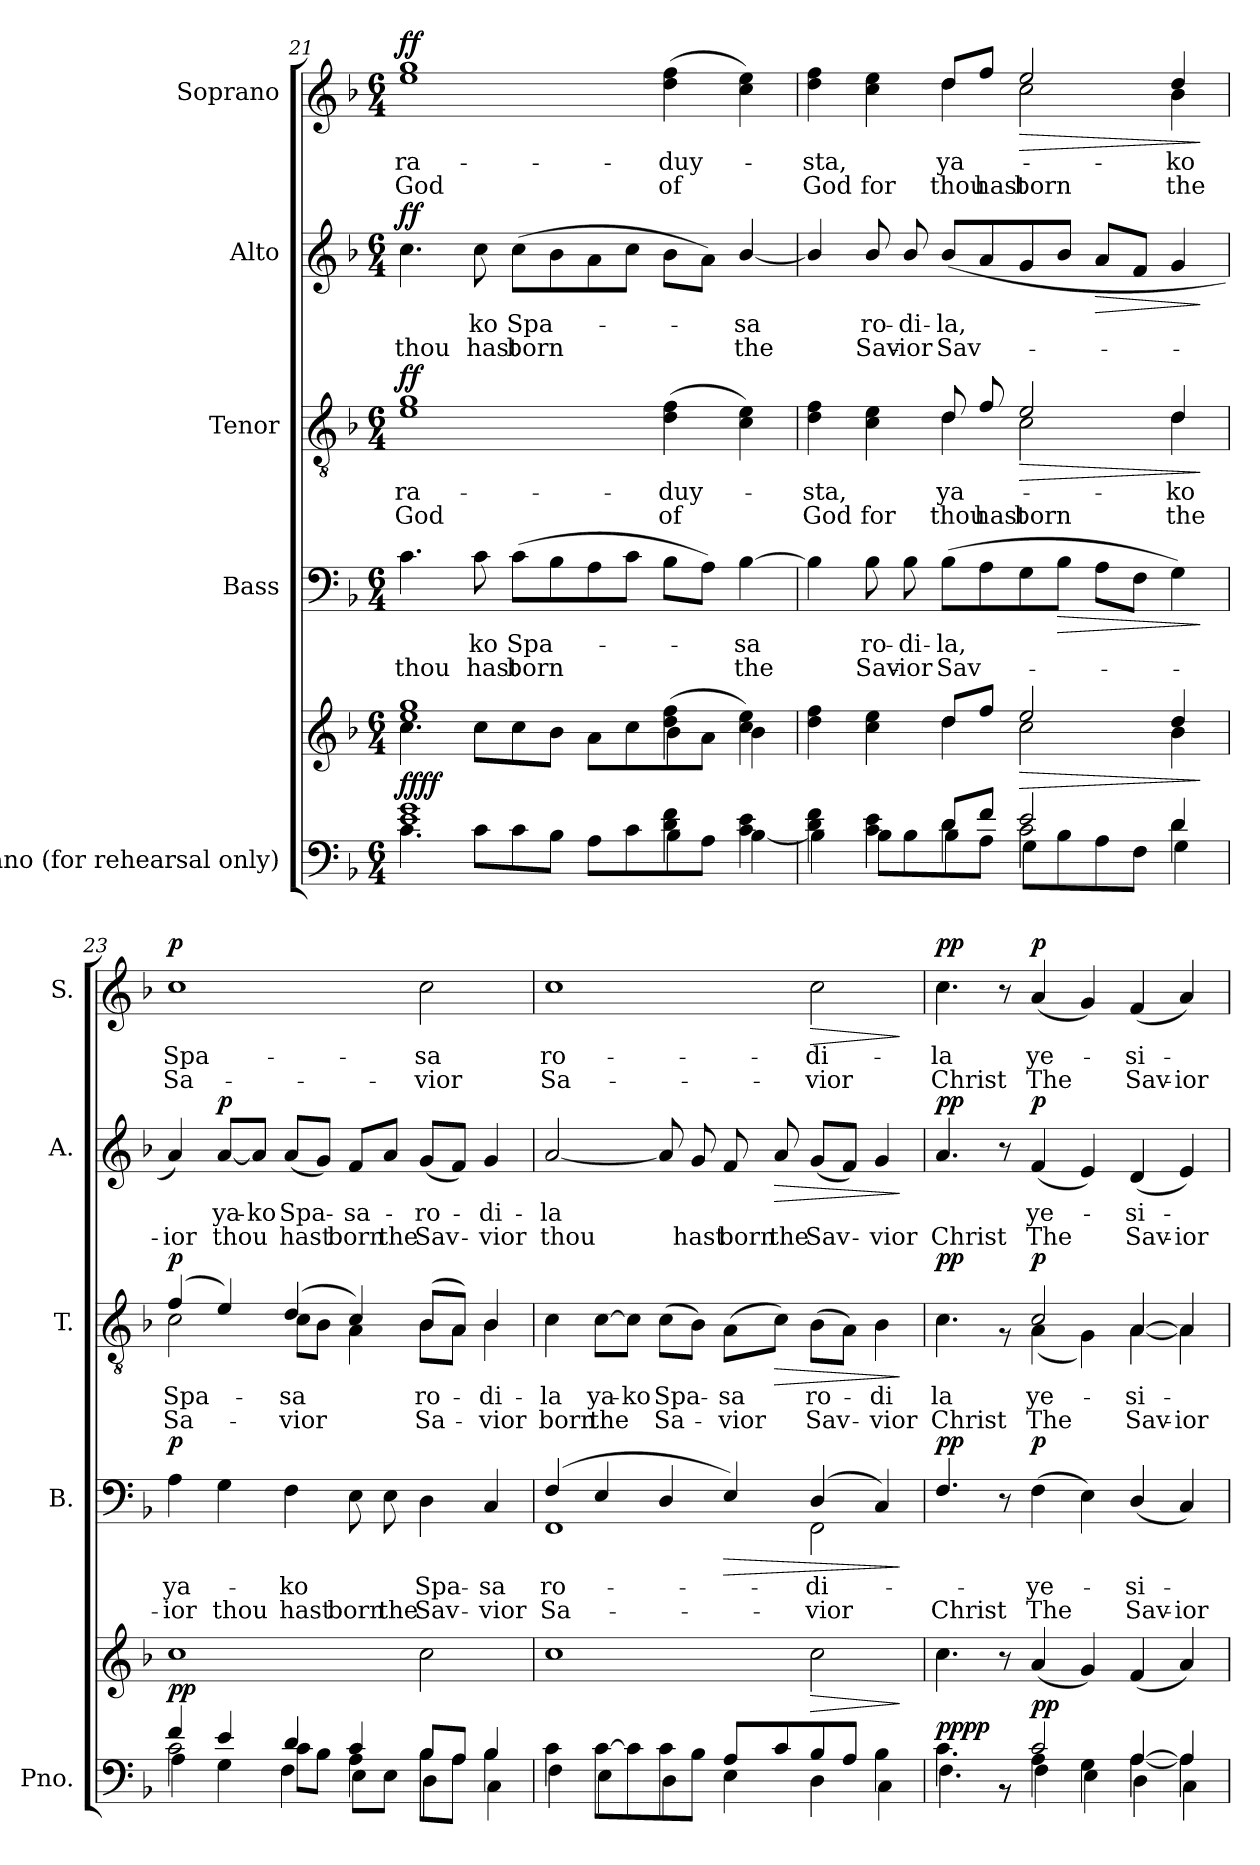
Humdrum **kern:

**kern	**kern	**dynam	**kern	**text	**text	**dynam	**kern	**text	**text	**dynam	**kern	**text	**text	**dynam	**kern	**text	**text	**dynam
*part5	*part5	*part5	*part4	*part4	*part4	*part4	*part3	*part3	*part3	*part3	*part2	*part2	*part2	*part2	*part1	*part1	*part1	*part1
*staff6	*staff5	*staff5/6	*staff4	*staff4	*staff4	*staff4	*staff3	*staff3	*staff3	*staff3	*staff2	*staff2	*staff2	*staff2	*staff1	*staff1	*staff1	*staff1
*I"Piano (for rehearsal only)	*	*	*I"Bass	*	*	*	*I"Tenor	*	*	*	*I"Alto	*	*	*	*I"Soprano	*	*	*
*I'Pno.	*	*	*I'B.	*	*	*	*I'T.	*	*	*	*I'A.	*	*	*	*I'S.	*	*	*
!!LO:PB:g=z
*clefF4	*clefG2	*	*clefF4	*	*	*	*clefGv2	*	*	*	*clefG2	*	*	*	*clefG2	*	*	*
*k[b-]	*k[b-]	*	*k[b-]	*	*	*	*k[b-]	*	*	*	*k[b-]	*	*	*	*k[b-]	*	*	*
*M6/4	*M6/4	*	*M6/4	*	*	*	*M6/4	*	*	*	*M6/4	*	*	*	*M6/4	*	*	*
=21	=21	=21	=21	=21	=21	=21	=21	=21	=21	=21	=21	=21	=21	=21	=21	=21	=21	=21
*^	*^	*	*	*	*	*	*	*	*	*	*	*	*	*	*	*	*	*
!	!	!	!	!LO:DY:a=2	!	!	!LO:LY:b	!	!	!LO:LY:b	!LO:LY:b	!	!	!	!LO:LY:b	!	!	!LO:LY:b	!LO:LY:b	!
!	!	!	!	!LO:DY:n=1:a	!	!	!	!	!	!	!	!LO:DY:a	!	!	!	!LO:DY:a	!	!	!	!LO:DY:a
1e 1g	4.c\	1ee 1gg	4.cc\	ff ff	4.c\	.	thou	.	1e 1g	ra-	God	ff	4.cc\	.	thou	ff	1ee 1gg	ra-	God	ff
!	!	!	!	!	!	!LO:LY:b	!LO:LY:b	!	!	!	!	!	!	!LO:LY:b	!LO:LY:b	!	!	!	!	!
.	8c\L	.	8cc\L	.	8c\	-ko	hast	.	.	.	.	.	8cc\	-ko	hast	.	.	.	.	.
!	!	!	!	!	!	!LO:LY:b	!LO:LY:b	!	!	!	!	!	!	!LO:LY:b	!LO:LY:b	!	!	!	!	!
.	8c\	.	8cc\	.	(>8c\L	Spa-	born	.	.	.	.	.	(>8cc\L	Spa-	born	.	.	.	.	.
.	8B-\J	.	8b-\J	.	8B-\	.	.	.	.	.	.	.	8b-\	.	.	.	.	.	.	.
.	8A\L	.	8a\L	.	8A\	.	.	.	.	.	.	.	8a\	.	.	.	.	.	.	.
.	8c\	.	8cc\	.	8c\J	.	.	.	.	.	.	.	8cc\J	.	.	.	.	.	.	.
!	!	!	!	!	!	!	!	!	!	!LO:LY:b	!LO:LY:b	!	!	!	!	!	!	!LO:LY:b	!LO:LY:b	!
4d\ 4f\	8B-\	(<4dd\ 4ff\	8b-\	.	8B-\L	.	.	.	(>4d\ 4f\	-duy-	of	.	8b-\L	.	.	.	(>4dd\ 4ff\	-duy-	of	.
.	8A\J	.	8a\J	.	8A\J)	.	.	.	.	.	.	.	8a\J)	.	.	.	.	.	.	.
!	!	!	!	!	!	!LO:LY:b	!LO:LY:b	!	!	!	!	!	!	!LO:LY:b	!LO:LY:b	!	!	!	!	!
4c\ 4e\	[4B-\	4cc\ 4ee\)	4b-\	.	[4B-\	sa	the	.	4c\ 4e\)	.	.	.	[4b-/	sa	the	.	4cc\ 4ee\)	.	.	.
=22	=22	=22	=22	=22	=22	=22	=22	=22	=22	=22	=22	=22	=22	=22	=22	=22	=22	=22	=22	=22
*	*^	*	*	*	*	*	*	*	*	*	*	*	*	*	*	*	*	*	*	*
!	!	!	!	!	!	!	!	!	!	!	!LO:LY:b	!LO:LY:b	!	!	!	!	!	!	!LO:LY:b	!LO:LY:b	!
*	*	*	*	*	*	*	*	*	*	*^	*	*	*	*	*	*	*	*^	*	*	*
4d\ 4f\	2ryy	4B-\]	4dd\ 4ff\	2ryy	.	4B-\]	.	.	.	4d\ 4f\	2ryy	-sta,	God	.	4b-/]	.	.	.	4dd\ 4ff\	2ryy	-sta,	God	.
!	!	!	!	!	!	!	!LO:LY:b	!LO:LY:b	!	!	!	!	!LO:LY:b	!	!	!LO:LY:b	!LO:LY:b	!	!	!	!	!LO:LY:b	!
4c\ 4e\	.	8B-\L	4cc\ 4ee\	.	.	8B-\	ro-	Sav-	.	4c\ 4e\	.	.	for	.	8b-/	ro-	Sav-	.	4cc\ 4ee\	.	.	for	.
!	!	!	!	!	!	!	!LO:LY:b	!LO:LY:b	!	!	!	!	!	!	!	!LO:LY:b	!LO:LY:b	!	!	!	!	!	!
.	.	8B-\	.	.	.	8B-\	-di-	-ior	.	.	.	.	.	.	8b-/	-di-	-ior	.	.	.	.	.	.
!	!	!	!	!	!	!	!LO:LY:b	!LO:LY:b	!	!	!	!LO:LY:b	!LO:LY:b	!	!	!LO:LY:b	!LO:LY:b	!	!	!	!LO:LY:b	!LO:LY:b	!
8d/L	4d\	8B-\	8dd/L	4dd\	.	(>8B-\L	-la,	Sav-	.	8d/	4d\	ya-	thou	.	(<8b-/L	-la,	Sav-	.	8dd/L	4dd\	ya-	thou	.
!	!	!	!	!	!	!	!	!	!	!	!	!	!LO:LY:b	!	!	!	!	!	!	!	!	!LO:LY:b	!
8f/J	.	8A\J	8ff/J	.	.	8A\	.	.	.	8f/	.	.	hast	.	8a/	.	.	.	8ff/J	.	.	hast	.
!	!	!	!	!	!LO:HP:b	!	!	!	!	!	!	!	!LO:LY:b	!LO:HP:b	!	!	!	!	!	!	!	!LO:LY:b	!LO:HP:b
2e/	2c\	8G\L	2ee/	2cc\	>	8G\	.	.	.	2e/	2c\	.	born	>	8g/	.	.	.	2ee/	2cc\	.	born	>
!	!	!	!	!	!	!	!	!	!LO:HP:b	!	!	!	!	!	!	!	!	!	!	!	!	!	!
.	.	8B-\	.	.	.	8B-\J	.	.	>	.	.	.	.	.	8b-/J	.	.	.	.	.	.	.	.
!	!	!	!	!	!	!	!	!	!	!	!	!	!	!	!	!	!	!LO:HP:b	!	!	!	!	!
.	.	8A\	.	.	.	8A\L	.	.	.	.	.	.	.	.	8a/L	.	.	>	.	.	.	.	.
.	.	8F\J	.	.	.	8F\J	.	.	.	.	.	.	.	.	8f/J	.	.	.	.	.	.	.	.
!	!	!	!	!	!	!	!	!	!	!	!	!LO:LY:b	!LO:LY:b	!	!	!	!	!	!	!	!LO:LY:b	!LO:LY:b	!
4d/	4d\	4G\	4dd/	4b-\	.	4G\)	.	.	.	4d/	4d\	-ko	the	.	4g/	.	.	.	4dd/	4b-\	-ko	the	.
*v	*v	*v	*	*	*	*	*	*	*	*v	*v	*	*	*	*	*	*	*	*v	*v	*	*	*
*	*v	*v	*	*	*	*	*	*	*	*	*	*	*	*	*	*	*	*	*
.	.	]	.	.	.	]	.	.	.	]	.	.	.	]	.	.	.	]
!!LO:LB:g=z
=23	=23	=23	=23	=23	=23	=23	=23	=23	=23	=23	=23	=23	=23	=23	=23	=23	=23	=23
*^	*	*	*	*	*	*	*	*	*	*	*	*	*	*	*	*	*	*
*	*^	*	*	*	*	*	*	*	*	*	*	*	*	*	*	*	*	*	*
!	!	!	!	!LO:DY:a=2	!	!LO:LY:b	!LO:LY:b	!	!	!LO:LY:b	!LO:LY:b	!	!	!	!LO:LY:b	!	!	!LO:LY:b	!LO:LY:b	!
*	*	*	*	*	*	*	*	*	*^	*	*	*	*	*	*	*	*	*	*	*
!	!	!	!	!LO:DY:n=1:a	!	!	!	!LO:DY:a	!	!	!	!	!LO:DY:a	!	!	!	!	!	!	!	!LO:DY:a
4f/	2c\	4A\	1cc	p p	4A\	ya-	-ior	p	(>4f/	2c\	Spa-	Sa-	p	4a/)	.	-ior	.	1cc	Spa-	Sa-	p
!	!	!	!	!	!	!	!LO:LY:b	!	!	!	!	!	!	!	!LO:LY:b	!LO:LY:b	!LO:DY:a	!	!	!	!
4e/	.	4G\	.	.	4G\	.	thou	.	4e/)	.	.	.	.	[8a/L	ya-	thou	p	.	.	.	.
!	!	!	!	!	!	!	!	!	!	!	!	!	!	!	!LO:LY:b	!	!	!	!	!	!
.	.	.	.	.	.	.	.	.	.	.	.	.	.	8a/J]	-ko	.	.	.	.	.	.
!	!	!	!	!	!	!LO:LY:b	!LO:LY:b	!	!	!	!LO:LY:b	!LO:LY:b	!	!	!LO:LY:b	!LO:LY:b	!	!	!	!	!
4d/	8c\L	4F\	.	.	4F\	-ko	hast	.	(>4d/	8c\L	-sa	-vior	.	(<8a/L	Spa-	hast	.	.	.	.	.
.	8B-\J	.	.	.	.	.	.	.	.	8B-\J	.	.	.	8g/J)	.	.	.	.	.	.	.
!	!	!	!	!	!	!	!LO:LY:b	!	!	!	!	!	!	!	!LO:LY:b	!LO:LY:b	!	!	!	!	!
4c/	4A\	8E\L	.	.	8E\	.	born	.	4c/)	4A\	.	.	.	8f/L	-sa-	born	.	.	.	.	.
!	!	!	!	!	!	!	!LO:LY:b	!	!	!	!	!	!	!	!	!LO:LY:b	!	!	!	!	!
.	.	8E\J	.	.	8E\	.	the	.	.	.	.	.	.	8a/J	.	the	.	.	.	.	.
!	!	!	!	!	!	!LO:LY:b	!LO:LY:b	!	!	!	!LO:LY:b	!LO:LY:b	!	!	!LO:LY:b	!LO:LY:b	!	!	!LO:LY:b	!LO:LY:b	!
8B-/L	8B-\L	4D\	2cc\	.	4D\	Spa-	Sav-	.	(>8B-/L	8B-\L	-ro-	Sa-	.	(<8g/L	-ro-	Sav-	.	2cc\	-sa	-vior	.
8A/J	8A\J	.	.	.	.	.	.	.	8A/J)	8A\J	.	.	.	8f/J)	.	.	.	.	.	.	.
!	!	!	!	!	!	!LO:LY:b	!LO:LY:b	!	!	!	!LO:LY:b	!LO:LY:b	!	!	!LO:LY:b	!LO:LY:b	!	!	!	!	!
4B-/	4B-\	4C\	.	.	4C/	-sa	-vior	.	4B-/	4B-\	-di-	-vior	.	4g/	-di-	-vior	.	.	.	.	.
=24	=24	=24	=24	=24	=24	=24	=24	=24	=24	=24	=24	=24	=24	=24	=24	=24	=24	=24	=24	=24	=24
!	!	!	!	!	!	!LO:LY:b	!LO:LY:b	!	!	!	!LO:LY:b	!LO:LY:b	!	!	!LO:LY:b	!LO:LY:b	!	!	!LO:LY:b	!LO:LY:b	!
*	*v	*v	*	*	*^	*	*	*	*v	*v	*	*	*	*	*	*	*	*	*	*	*
4c\	4F\	1cc	.	(>4F/	1FF	-ro-	Sa-	.	4c\	-la	born	.	[2a/	-la	thou	.	1cc	ro-	Sa-	.
!	!	!	!	!	!	!	!	!	!	!LO:LY:b	!LO:LY:b	!	!	!	!	!	!	!	!	!
[8c\L	4E\	.	.	4E/	.	.	.	.	[8c\L	ya-	the	.	.	.	.	.	.	.	.	.
!	!	!	!	!	!	!	!	!	!	!LO:LY:b	!	!	!	!	!	!	!	!	!	!
8c\]	.	.	.	.	.	.	.	.	8c\J]	-ko	.	.	.	.	.	.	.	.	.	.
!	!	!	!	!	!	!	!	!	!	!LO:LY:b	!LO:LY:b	!	!	!	!	!	!	!	!	!
8c\	4D\	.	.	4D/	.	.	.	.	(>8c\L	Spa-	Sa-	.	8a/]	.	.	.	.	.	.	.
!	!	!	!	!	!	!	!	!	!	!	!	!	!	!	!LO:LY:b	!	!	!	!	!
8B-\J	.	.	.	.	.	.	.	.	8B-\J)	.	.	.	8g/	.	hast	.	.	.	.	.
!	!	!	!	!	!	!	!	!LO:HP:b	!	!LO:LY:b	!LO:LY:b	!	!	!	!LO:LY:b	!	!	!	!	!
8A/L	4E\	.	.	4E/)	.	.	.	>	(>8A\L	-sa	-vior	.	8f/	.	born	.	.	.	.	.
!	!	!	!	!	!	!	!	!	!	!	!	!LO:HP:b	!	!	!LO:LY:b	!LO:HP:b	!	!	!	!
8c/	.	.	.	.	.	.	.	.	8c\J)	.	.	>	8a/	.	the	>	.	.	.	.
!	!	!	!LO:HP:b	!	!	!LO:LY:b	!LO:LY:b	!	!	!LO:LY:b	!LO:LY:b	!	!	!	!LO:LY:b	!	!	!LO:LY:b	!LO:LY:b	!LO:HP:b
8B-/	4D\	2cc\	>	(>4D/	2FF\	-di-	-vior	.	(>8B-\L	ro-	Sav-	.	(<8g/L	.	Sav-	.	2cc\	-di-	-vior	>
8A/J	.	.	.	.	.	.	.	.	8A\J)	.	.	.	8f/J)	.	.	.	.	.	.	.
!	!	!	!	!	!	!	!	!	!	!LO:LY:b	!LO:LY:b	!	!	!	!LO:LY:b	!	!	!	!	!
4B-\	4C\	.	.	4C/)	.	.	.	.	4B-\	-di	-vior	.	4g/	.	-vior	.	.	.	.	.
*v	*v	*	*	*v	*v	*	*	*	*	*	*	*	*	*	*	*	*	*	*	*
.	.	]	.	.	.	]	.	.	.	]	.	.	.	]	.	.	.	]
!!LO:PB:g=z
=25	=25	=25	=25	=25	=25	=25	=25	=25	=25	=25	=25	=25	=25	=25	=25	=25	=25	=25
*^	*	*	*	*	*	*	*	*	*	*	*	*	*	*	*	*	*	*
*	*^	*	*	*	*	*	*	*	*	*	*	*	*	*	*	*	*	*	*
!	!	!	!	!LO:DY:a=2	!	!	!LO:LY:b	!	!	!LO:LY:b	!LO:LY:b	!	!	!	!LO:LY:b	!	!	!LO:LY:b	!LO:LY:b	!
*	*	*	*	*	*^	*	*	*	*^	*	*	*	*	*	*	*	*	*	*	*
!	!	!	!	!LO:DY:n=1:a	!	!	!	!	!LO:DY:a	!	!	!	!	!LO:DY:a	!	!	!	!LO:DY:a	!	!	!	!LO:DY:a
4.c\	2ryy	4.F\	4.cc\	pp pp	4.F/	4.ryy	.	Christ	pp	4.c\	2ryy	la	Christ	pp	4.a/	.	Christ	pp	4.cc\	-la	Christ	pp
8rBB	.	8r	8r	.	8r	8ryy	.	.	.	8rG	.	.	.	.	8r	.	.	.	8r	.	.	.
!	!	!	!	!LO:DY:n=2:a=2	!	!	!LO:LY:b	!LO:LY:b	!	!	!	!LO:LY:b	!LO:LY:b	!	!	!LO:LY:b	!LO:LY:b	!	!	!LO:LY:b	!LO:LY:b	!
!	!	!	!	!LO:DY:n=3:a	!	!	!	!	!LO:DY:a	!	!	!	!	!LO:DY:a	!	!	!	!LO:DY:a	!	!	!	!LO:DY:a
2c/	4A\	4F\	(<4a/	p p	(>4F\	1ryy	ye-	-The	p	2c/	(<4A\	ye-	-The	p	(<4f/	ye-	-The	p	(<4a/	ye-	-The	p
.	4G\	4E\	4g/)	.	4E\)	.	.	.	.	.	4G\)	.	.	.	4e/)	.	.	.	4g/)	.	.	.
!	!	!	!	!	!	!	!LO:LY:b	!LO:LY:b	!	!	!	!LO:LY:b	!LO:LY:b	!	!	!LO:LY:b	!LO:LY:b	!	!	!LO:LY:b	!LO:LY:b	!
[4A/	[4A\	4D\	(<4f/	.	(<4D/	.	-si-	Sav-	.	[4A/	[4A\	-si-	Sav-	.	(<4d/	-si-	Sav-	.	(<4f/	-si-	Sav-	.
!	!	!	!	!	!	!	!	!LO:LY:b	!	!	!	!	!LO:LY:b	!	!	!	!LO:LY:b	!	!	!	!LO:LY:b	!
4A/]	4A\]	4C\	4a/)	.	4C/)	.	.	-ior	.	4A/]	4A\]	.	-ior	.	4e/)	.	-ior	.	4a/)	.	-ior	.
*	*	*	*	*	*v	*v	*	*	*	*	*	*	*	*	*	*	*	*	*	*	*	*
*v	*v	*v	*	*	*	*	*	*	*v	*v	*	*	*	*	*	*	*	*	*	*	*
=	=	=	=	=	=	=	=	=	=	=	=	=	=	=	=	=	=	=
*-	*-	*-	*-	*-	*-	*-	*-	*-	*-	*-	*-	*-	*-	*-	*-	*-	*-	*-
